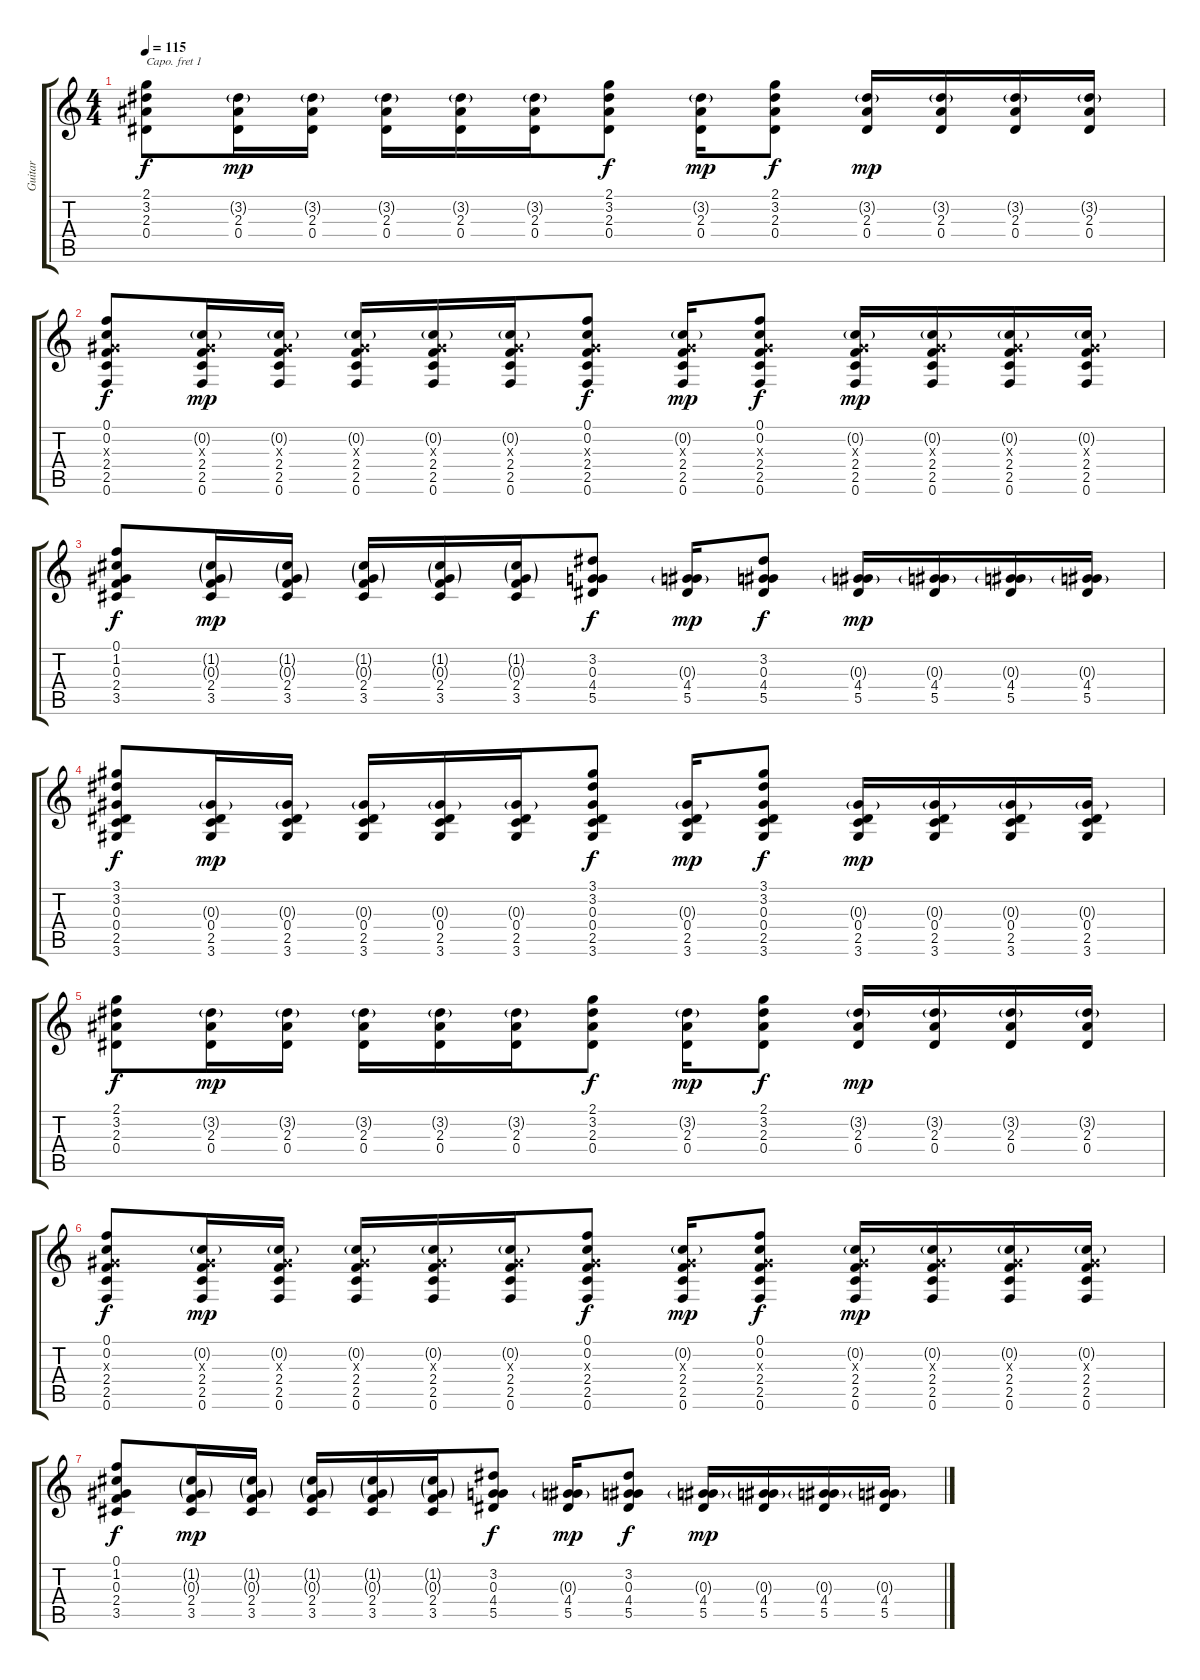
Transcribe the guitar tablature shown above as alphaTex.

\track ("Guitar" "Guitar") {instrument acousticguitarsteel}
\staff {score tabs}
\capo 1
\tuning (E4 B3 G3 D3 A2 E2) {hide}
\ts (4 4)
\tempo 115
\clef g2
\ks c
(2.1 3.2 2.3 0.4).8{dy f} (3.2{g} 2.3 0.4).16{dy mp} (3.2{g} 2.3 0.4).16 (3.2{g} 2.3 0.4).16 (3.2{g} 2.3 0.4).16 (3.2{g} 2.3 0.4).16 (2.1 3.2 2.3 0.4).8{dy f} (3.2{g} 2.3 0.4).16{dy mp} (2.1 3.2 2.3 0.4).8{dy f} (3.2{g} 2.3 0.4).16{dy mp} (3.2{g} 2.3 0.4).16 (3.2{g} 2.3 0.4).16 (3.2{g} 2.3 0.4).16 |
(0.1 0.2 0.3{x} 2.4 2.5 0.6).8{dy f} (0.2{g} 0.3{x} 2.4 2.5 0.6).16{dy mp} (0.2{g} 0.3{x} 2.4 2.5 0.6).16 (0.2{g} 0.3{x} 2.4 2.5 0.6).16 (0.2{g} 0.3{x} 2.4 2.5 0.6).16 (0.2{g} 0.3{x} 2.4 2.5 0.6).16 (0.1 0.2 0.3{x} 2.4 2.5 0.6).8{dy f} (0.2{g} 0.3{x} 2.4 2.5 0.6).16{dy mp} (0.1 0.2 0.3{x} 2.4 2.5 0.6).8{dy f} (0.2{g} 0.3{x} 2.4 2.5 0.6).16{dy mp} (0.2{g} 0.3{x} 2.4 2.5 0.6).16 (0.2{g} 0.3{x} 2.4 2.5 0.6).16 (0.2{g} 0.3{x} 2.4 2.5 0.6).16 |
(0.1 1.2 0.3 2.4 3.5).8{dy f} (1.2{g} 0.3{g} 2.4 3.5).16{dy mp} (1.2{g} 0.3{g} 2.4 3.5).16 (1.2{g} 0.3{g} 2.4 3.5).16 (1.2{g} 0.3{g} 2.4 3.5).16 (1.2{g} 0.3{g} 2.4 3.5).16 (3.2 0.3 4.4 5.5).8{dy f} (0.3{g} 4.4 5.5).16{dy mp} (3.2 0.3 4.4 5.5).8{dy f} (0.3{g} 4.4 5.5).16{dy mp} (0.3{g} 4.4 5.5).16 (0.3{g} 4.4 5.5).16 (0.3{g} 4.4 5.5).16 |
(3.1 3.2 0.3 0.4 2.5 3.6).8{dy f} (0.3{g} 0.4 2.5 3.6).16{dy mp} (0.3{g} 0.4 2.5 3.6).16 (0.3{g} 0.4 2.5 3.6).16 (0.3{g} 0.4 2.5 3.6).16 (0.3{g} 0.4 2.5 3.6).16 (3.1 3.2 0.3 0.4 2.5 3.6).8{dy f} (0.3{g} 0.4 2.5 3.6).16{dy mp} (3.1 3.2 0.3 0.4 2.5 3.6).8{dy f} (0.3{g} 0.4 2.5 3.6).16{dy mp} (0.3{g} 0.4 2.5 3.6).16 (0.3{g} 0.4 2.5 3.6).16 (0.3{g} 0.4 2.5 3.6).16 |
(2.1 3.2 2.3 0.4).8{dy f} (3.2{g} 2.3 0.4).16{dy mp} (3.2{g} 2.3 0.4).16 (3.2{g} 2.3 0.4).16 (3.2{g} 2.3 0.4).16 (3.2{g} 2.3 0.4).16 (2.1 3.2 2.3 0.4).8{dy f} (3.2{g} 2.3 0.4).16{dy mp} (2.1 3.2 2.3 0.4).8{dy f} (3.2{g} 2.3 0.4).16{dy mp} (3.2{g} 2.3 0.4).16 (3.2{g} 2.3 0.4).16 (3.2{g} 2.3 0.4).16 |
(0.1 0.2 0.3{x} 2.4 2.5 0.6).8{dy f} (0.2{g} 0.3{x} 2.4 2.5 0.6).16{dy mp} (0.2{g} 0.3{x} 2.4 2.5 0.6).16 (0.2{g} 0.3{x} 2.4 2.5 0.6).16 (0.2{g} 0.3{x} 2.4 2.5 0.6).16 (0.2{g} 0.3{x} 2.4 2.5 0.6).16 (0.1 0.2 0.3{x} 2.4 2.5 0.6).8{dy f} (0.2{g} 0.3{x} 2.4 2.5 0.6).16{dy mp} (0.1 0.2 0.3{x} 2.4 2.5 0.6).8{dy f} (0.2{g} 0.3{x} 2.4 2.5 0.6).16{dy mp} (0.2{g} 0.3{x} 2.4 2.5 0.6).16 (0.2{g} 0.3{x} 2.4 2.5 0.6).16 (0.2{g} 0.3{x} 2.4 2.5 0.6).16 |
(0.1 1.2 0.3 2.4 3.5).8{dy f} (1.2{g} 0.3{g} 2.4 3.5).16{dy mp} (1.2{g} 0.3{g} 2.4 3.5).16 (1.2{g} 0.3{g} 2.4 3.5).16 (1.2{g} 0.3{g} 2.4 3.5).16 (1.2{g} 0.3{g} 2.4 3.5).16 (3.2 0.3 4.4 5.5).8{dy f} (0.3{g} 4.4 5.5).16{dy mp} (3.2 0.3 4.4 5.5).8{dy f} (0.3{g} 4.4 5.5).16{dy mp} (0.3{g} 4.4 5.5).16 (0.3{g} 4.4 5.5).16 (0.3{g} 4.4 5.5).16
